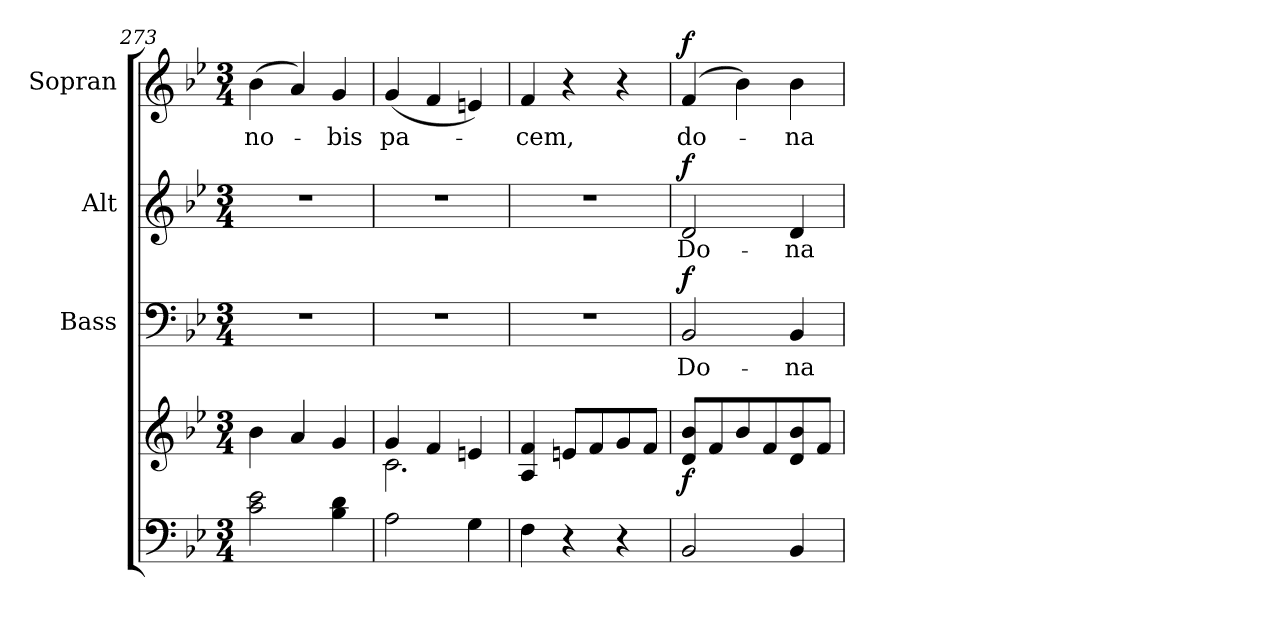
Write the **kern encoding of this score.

**kern	**kern	**dynam	**kern	**text	**dynam	**kern	**text	**dynam	**kern	**text	**dynam
*part4	*part4	*part4	*part3	*part3	*part3	*part2	*part2	*part2	*part1	*part1	*part1
*staff5	*staff4	*staff4/5	*staff3	*staff3	*staff3	*staff2	*staff2	*staff2	*staff1	*staff1	*staff1
*	*	*	*I"Bass	*	*	*I"Alt	*	*	*I"Sopran	*	*
*	*	*	*I'B.	*	*	*I'A.	*	*	*I'S.	*	*
*clefF4	*clefG2	*	*clefF4	*	*	*clefG2	*	*	*clefG2	*	*
*k[b-e-]	*k[b-e-]	*	*k[b-e-]	*	*	*k[b-e-]	*	*	*k[b-e-]	*	*
*B-:	*B-:	*	*B-:	*	*	*B-:	*	*	*B-:	*	*
*M3/4	*M3/4	*	*M3/4	*	*	*M3/4	*	*	*M3/4	*	*
=273	=273	=273	=273	=273	=273	=273	=273	=273	=273	=273	=273
!	!	!	!	!	!	!	!	!	!	!LO:LY:b	!
2c\ 2e-\	4b-\	.	2.r	.	.	2.r	.	.	(>4b-\	no-	.
.	4a/	.	.	.	.	.	.	.	4a/)	.	.
!	!	!	!	!	!	!	!	!	!	!LO:LY:b	!
4B-\ 4d\	4g/	.	.	.	.	.	.	.	4g/	-bis	.
!!LO:PB:g=z
=274	=274	=274	=274	=274	=274	=274	=274	=274	=274	=274	=274
*	*^	*	*	*	*	*	*	*	*	*	*
!	!	!	!	!	!	!	!	!	!	!	!LO:LY:b	!
2A\	4g/	2.c\	.	2.r	.	.	2.r	.	.	(<4g/	pa-	.
.	4f/	.	.	.	.	.	.	.	.	4f/	.	.
4G\	4en/	.	.	.	.	.	.	.	.	4en/)	.	.
*	*v	*v	*	*	*	*	*	*	*	*	*	*
=275	=275	=275	=275	=275	=275	=275	=275	=275	=275	=275	=275
!	!	!	!	!	!	!	!	!	!	!LO:LY:b	!
4F\	4A/ 4f/	.	2.r	.	.	2.r	.	.	4f/	-cem,	.
4r	8en/L	.	.	.	.	.	.	.	4r	.	.
.	8f/	.	.	.	.	.	.	.	.	.	.
4r	8g/	.	.	.	.	.	.	.	4r	.	.
.	8f/J	.	.	.	.	.	.	.	.	.	.
=276	=276	=276	=276	=276	=276	=276	=276	=276	=276	=276	=276
!	!	!LO:DY:b	!	!LO:LY:b	!LO:DY:a	!	!LO:LY:b	!LO:DY:a	!	!LO:LY:b	!LO:DY:a
2BB-/	8d/ 8b-/L	f	2BB-/	Do-	f	2d/	Do-	f	(4f/	do-	f
.	8f/	.	.	.	.	.	.	.	.	.	.
.	8b-/	.	.	.	.	.	.	.	4b-\)	.	.
.	8f/	.	.	.	.	.	.	.	.	.	.
!	!	!	!	!LO:LY:b	!	!	!LO:LY:b	!	!	!LO:LY:b	!
4BB-/	8d/ 8b-/	.	4BB-/	-na	.	4d/	-na	.	4b-\	-na	.
.	8f/J	.	.	.	.	.	.	.	.	.	.
=	=	=	=	=	=	=	=	=	=	=	=
*-	*-	*-	*-	*-	*-	*-	*-	*-	*-	*-	*-
